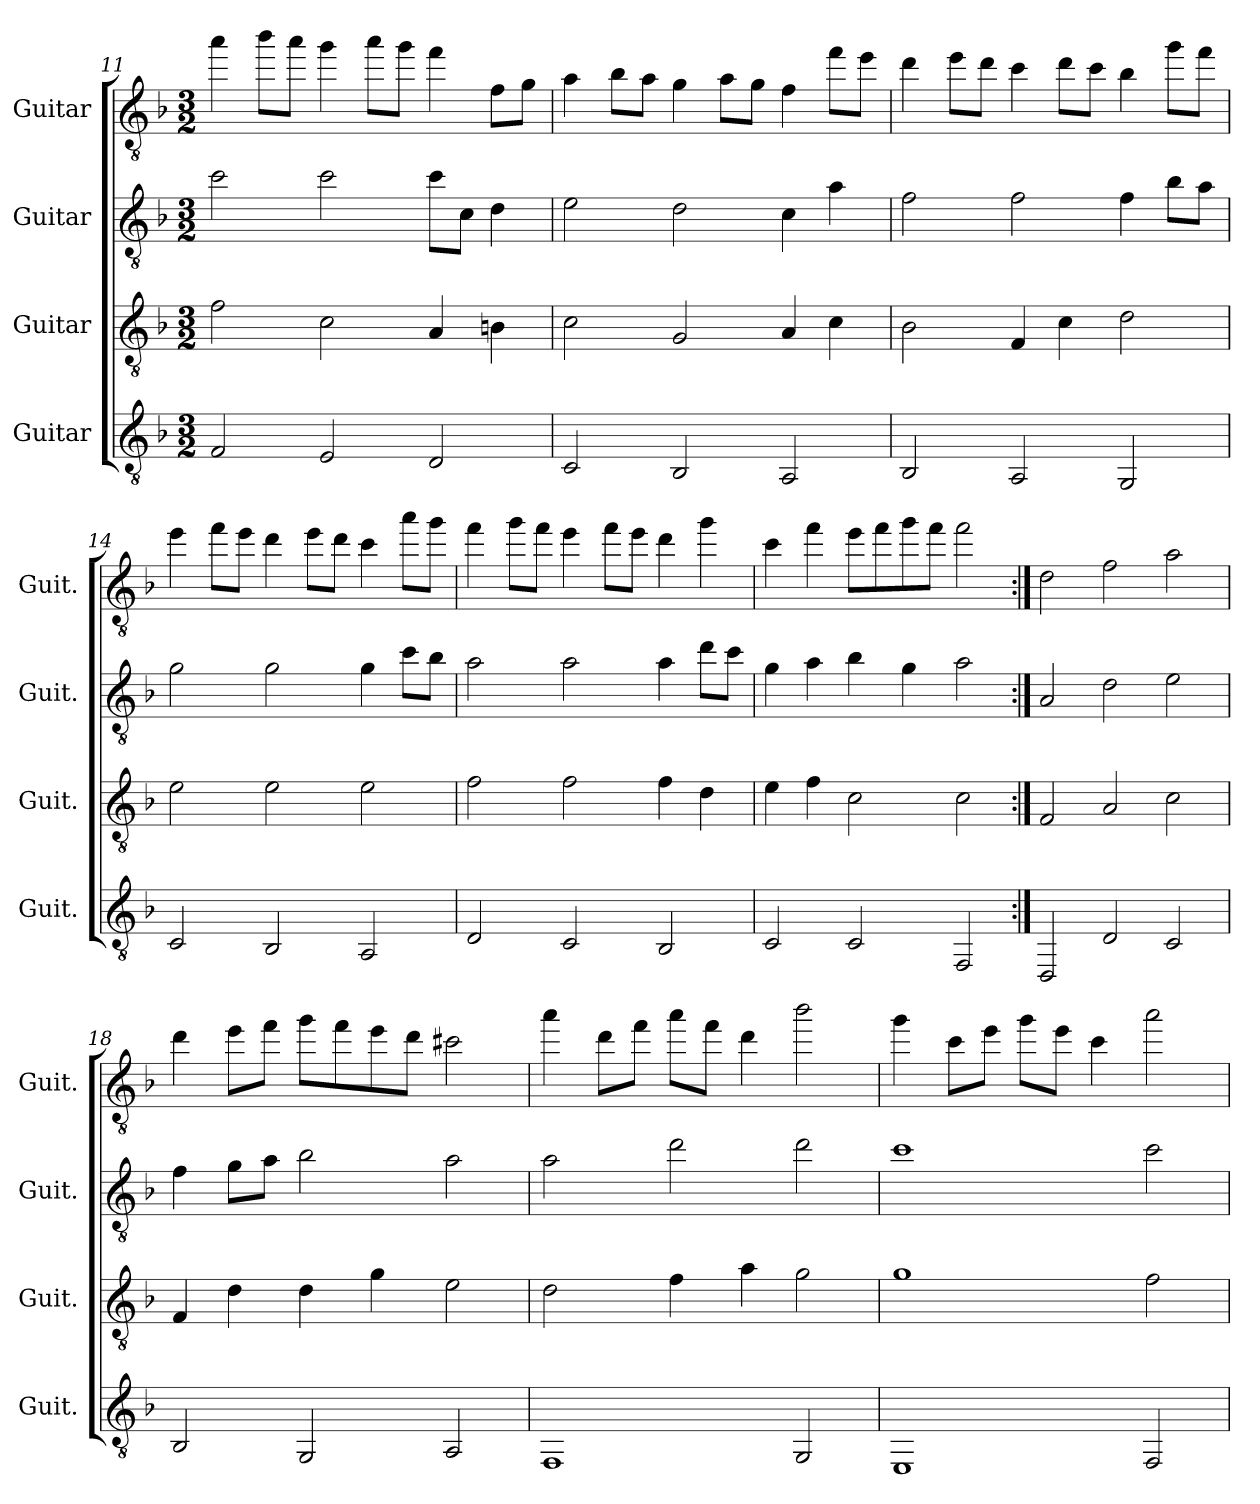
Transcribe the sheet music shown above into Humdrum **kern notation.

**kern	**kern	**kern	**kern
*part4	*part3	*part2	*part1
*staff4	*staff3	*staff2	*staff1
*I"Guitar	*I"Guitar	*I"Guitar	*I"Guitar
*I'Guit.	*I'Guit.	*I'Guit.	*I'Guit.
*clefGv2	*clefGv2	*clefGv2	*clefGv2
*k[b-]	*k[b-]	*k[b-]	*k[b-]
*M3/2	*M3/2	*M3/2	*M3/2
=11	=11	=11	=11
2F/	2f\	2cc\	4aa\
.	.	.	8bb-\L
.	.	.	8aa\J
2E/	2c\	2cc\	4gg\
.	.	.	8aa\L
.	.	.	8gg\J
2D/	4A/	8cc\L	4ff\
.	.	8c\J	.
.	4Bn\	4d\	8f\L
.	.	.	8g\J
!!LO:LB:g=z
=12	=12	=12	=12
2C/	2c\	2e\	4a\
.	.	.	8b-\L
.	.	.	8a\J
2BB-/	2G/	2d\	4g\
.	.	.	8a\L
.	.	.	8g\J
2AA/	4A/	4c\	4f\
.	4c\	4a\	8ff\L
.	.	.	8ee\J
=13	=13	=13	=13
2BB-/	2B-\	2f\	4dd\
.	.	.	8ee\L
.	.	.	8dd\J
2AA/	4F/	2f\	4cc\
.	4c\	.	8dd\L
.	.	.	8cc\J
2GG/	2d\	4f\	4b-\
.	.	8b-\L	8gg\L
.	.	8a\J	8ff\J
=14	=14	=14	=14
2C/	2e\	2g\	4ee\
.	.	.	8ff\L
.	.	.	8ee\J
2BB-/	2e\	2g\	4dd\
.	.	.	8ee\L
.	.	.	8dd\J
2AA/	2e\	4g\	4cc\
.	.	8cc\L	8aa\L
.	.	8b-\J	8gg\J
=15	=15	=15	=15
2D/	2f\	2a\	4ff\
.	.	.	8gg\L
.	.	.	8ff\J
2C/	2f\	2a\	4ee\
.	.	.	8ff\L
.	.	.	8ee\J
2BB-/	4f\	4a\	4dd\
.	4d\	8dd\L	4gg\
.	.	8cc\J	.
=16	=16	=16	=16
2C/	4e\	4g\	4cc\
.	4f\	4a\	4ff\
2C/	2c\	4b-\	8ee\L
.	.	.	8ff\
.	.	4g\	8gg\
.	.	.	8ff\J
2FF/	2c\	2a\	2ff\
!!LO:LB:g=z
=17:|!	=17:|!	=17:|!	=17:|!
2DD/	2F/	2A/	2d\
2D/	2A/	2d\	2f\
2C/	2c\	2e\	2a\
=18	=18	=18	=18
2BB-/	4F/	4f\	4dd\
.	4d\	8g\L	8ee\L
.	.	8a\J	8ff\J
2GG/	4d\	2b-\	8gg\L
.	.	.	8ff\
.	4g\	.	8ee\
.	.	.	8dd\J
2AA/	2e\	2a\	2cc#X\
=19	=19	=19	=19
1FF	2d\	2a\	4aa\
.	.	.	8dd\L
.	.	.	8ff\J
.	4f\	2dd\	8aa\L
.	.	.	8ff\J
.	4a\	.	4dd\
2GG/	2g\	2dd\	2bb-\
=20	=20	=20	=20
1EE	1g	1cc	4gg\
.	.	.	8cc\L
.	.	.	8ee\J
.	.	.	8gg\L
.	.	.	8ee\J
.	.	.	4cc\
2FF/	2f\	2cc\	2aa\
=	=	=	=
*-	*-	*-	*-
